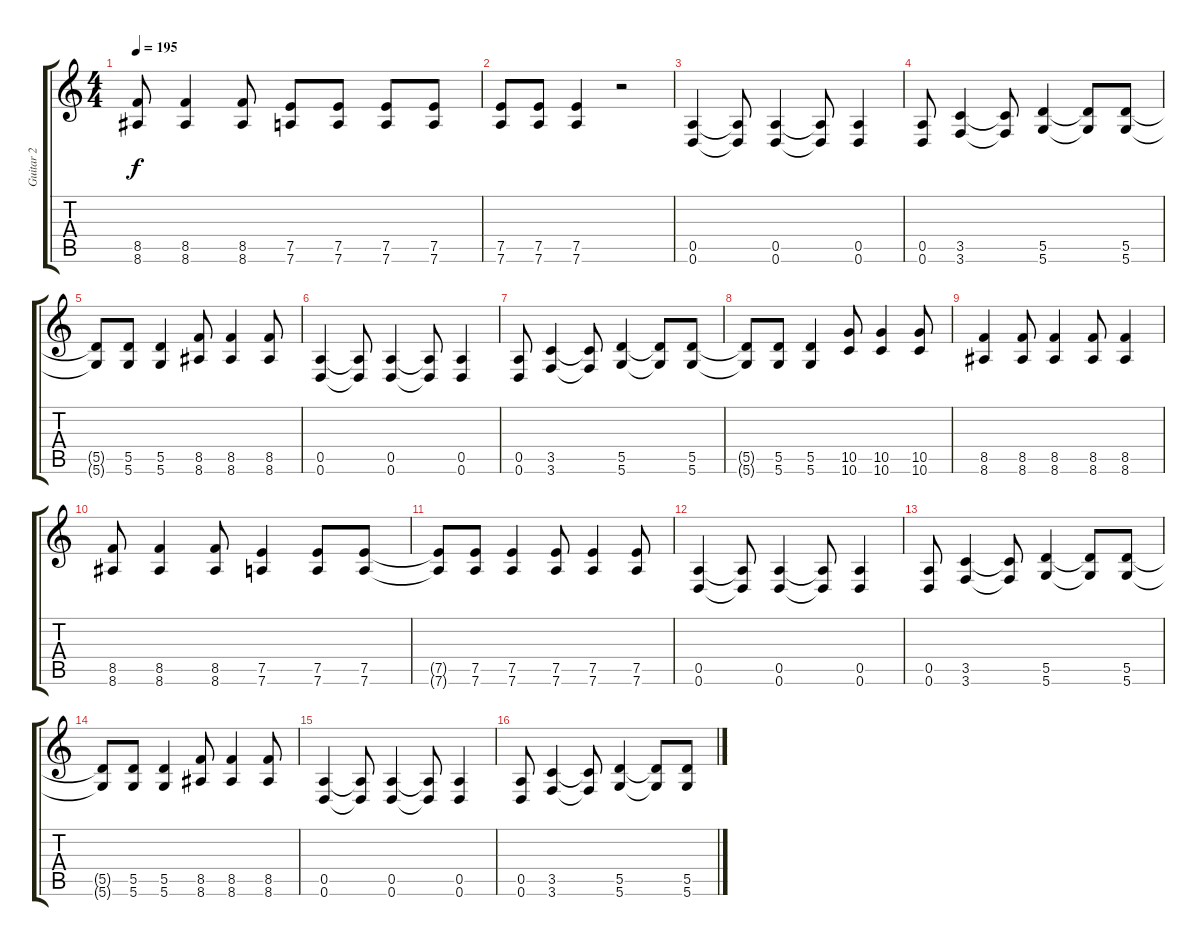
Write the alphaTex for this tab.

\track ("Guitar 2" "Guitar 2") {instrument distortionguitar}
\staff {score tabs}
\tuning (E4 B3 G3 D3 A2 D2) {hide}
\ts (4 4)
\tempo 195
\clef g2
\ks c
(8.5 8.6).8{dy f} (8.5 8.6).4 (8.5 8.6).8 (7.5 7.6).8 (7.5 7.6).8 (7.5 7.6).8 (7.5 7.6).8 |
(7.5 7.6).8 (7.5 7.6).8 (7.5 7.6).4 r.2 |
(0.5 0.6).4{balance 0 instrument distortionguitar} (0.5{t} 0.6{t}).8 (0.5 0.6).4 (0.5{t} 0.6{t}).8 (0.5 0.6).4 |
(0.5 0.6).8 (3.5 3.6).4 (3.5{t} 3.6{t}).8 (5.5 5.6).4 (5.5{t} 5.6{t}).8 (5.5 5.6).8 |
(5.5{t} 5.6{t}).8 (5.5 5.6).8 (5.5 5.6).4 (8.5 8.6).8 (8.5 8.6).4 (8.5 8.6).8 |
(0.5 0.6).4 (0.5{t} 0.6{t}).8 (0.5 0.6).4 (0.5{t} 0.6{t}).8 (0.5 0.6).4 |
(0.5 0.6).8 (3.5 3.6).4 (3.5{t} 3.6{t}).8 (5.5 5.6).4 (5.5{t} 5.6{t}).8 (5.5 5.6).8 |
(5.5{t} 5.6{t}).8 (5.5 5.6).8 (5.5 5.6).4 (10.5 10.6).8 (10.5 10.6).4 (10.5 10.6).8 |
(8.5 8.6).4 (8.5 8.6).8 (8.5 8.6).4 (8.5 8.6).8 (8.5 8.6).4 |
(8.5 8.6).8 (8.5 8.6).4 (8.5 8.6).8 (7.5 7.6).4 (7.5 7.6).8 (7.5 7.6).8 |
(7.5{t} 7.6{t}).8 (7.5 7.6).8 (7.5 7.6).4 (7.5 7.6).8 (7.5 7.6).4 (7.5 7.6).8 |
(0.5 0.6).4 (0.5{t} 0.6{t}).8 (0.5 0.6).4 (0.5{t} 0.6{t}).8 (0.5 0.6).4 |
(0.5 0.6).8 (3.5 3.6).4 (3.5{t} 3.6{t}).8 (5.5 5.6).4 (5.5{t} 5.6{t}).8 (5.5 5.6).8 |
(5.5{t} 5.6{t}).8 (5.5 5.6).8 (5.5 5.6).4 (8.5 8.6).8 (8.5 8.6).4 (8.5 8.6).8 |
(0.5 0.6).4 (0.5{t} 0.6{t}).8 (0.5 0.6).4 (0.5{t} 0.6{t}).8 (0.5 0.6).4 |
(0.5 0.6).8 (3.5 3.6).4 (3.5{t} 3.6{t}).8 (5.5 5.6).4 (5.5{t} 5.6{t}).8 (5.5 5.6).8
